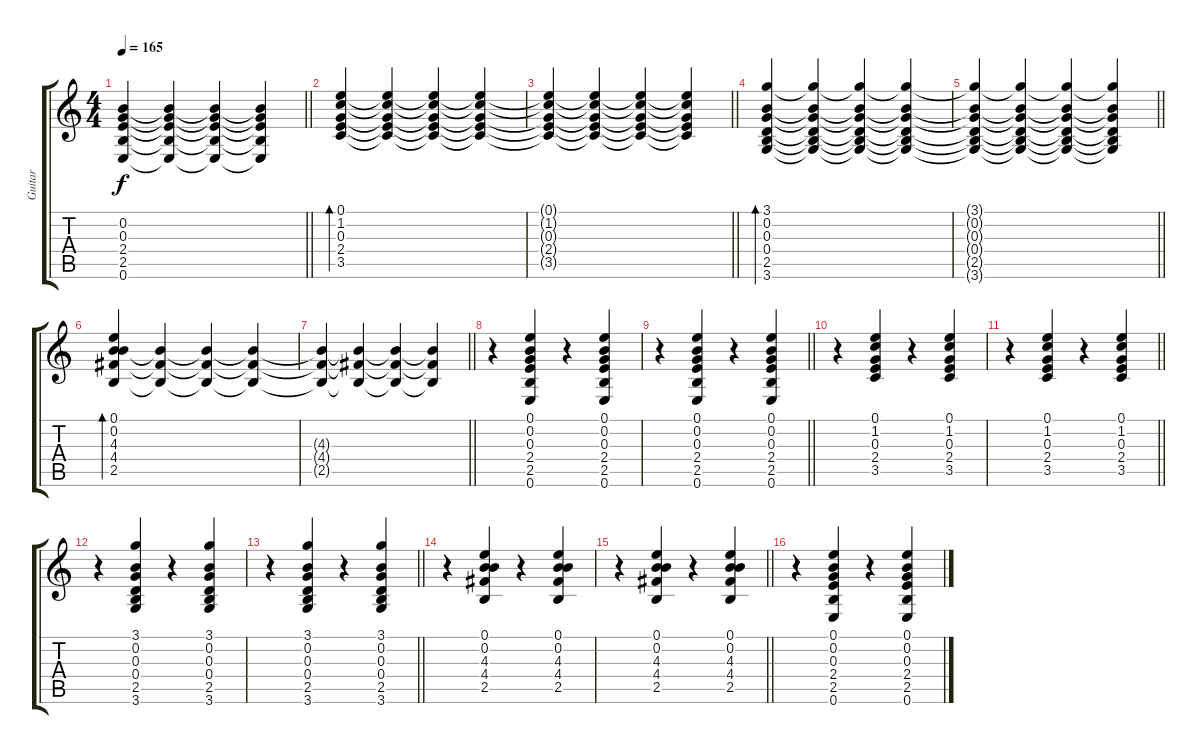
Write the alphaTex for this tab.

\track ("Guitar" "Guitar") {instrument electricguitarclean}
\staff {score tabs}
\tuning (E4 B3 G3 D3 A2 E2) {hide}
\ts (4 4)
\tempo 165
\clef g2
\barLineRight lightlight
\ks c
(0.2{t} 0.3{t} 2.4{t} 2.5{t} 0.6{t}).4{dy f} (0.2{t} 0.3{t} 2.4{t} 2.5{t} 0.6{t}).4 (0.2{t} 0.3{t} 2.4{t} 2.5{t} 0.6{t}).4 (0.2{t} 0.3{t} 2.4{t} 2.5{t} 0.6{t}).4 |
(0.1 1.2 0.3 2.4 3.5).4{bd 60} (0.1{t} 1.2{t} 0.3{t} 2.4{t} 3.5{t}).4 (0.1{t} 1.2{t} 0.3{t} 2.4{t} 3.5{t}).4 (0.1{t} 1.2{t} 0.3{t} 2.4{t} 3.5{t}).4 |
\barLineRight lightlight
(0.1{t} 1.2{t} 0.3{t} 2.4{t} 3.5{t}).4 (0.1{t} 1.2{t} 0.3{t} 2.4{t} 3.5{t}).4 (0.1{t} 1.2{t} 0.3{t} 2.4{t} 3.5{t}).4 (0.1{t} 1.2{t} 0.3{t} 2.4{t} 3.5{t}).4 |
(3.1 0.2 0.3 0.4 2.5 3.6).4{bd 60} (3.1{t} 0.2{t} 0.3{t} 0.4{t} 2.5{t} 3.6{t}).4 (3.1{t} 0.2{t} 0.3{t} 0.4{t} 2.5{t} 3.6{t}).4 (3.1{t} 0.2{t} 0.3{t} 0.4{t} 2.5{t} 3.6{t}).4 |
\barLineRight lightlight
(3.1{t} 0.2{t} 0.3{t} 0.4{t} 2.5{t} 3.6{t}).4 (3.1{t} 0.2{t} 0.3{t} 0.4{t} 2.5{t} 3.6{t}).4 (3.1{t} 0.2{t} 0.3{t} 0.4{t} 2.5{t} 3.6{t}).4 (3.1{t} 0.2{t} 0.3{t} 0.4{t} 2.5{t} 3.6{t}).4 |
(0.1 0.2 4.3 4.4 2.5).4{bd 60} (4.3{t} 4.4{t} 2.5{t}).4 (4.3{t} 4.4{t} 2.5{t}).4 (4.3{t} 4.4{t} 2.5{t}).4 |
\barLineRight lightlight
(4.3{t} 4.4{t} 2.5{t}).4 (4.3{t} 4.4{t} 2.5{t}).4 (4.3{t} 4.4{t} 2.5{t}).4 (4.3{t} 4.4{t} 2.5{t}).4 |
r.4 (0.1 0.2 0.3 2.4 2.5 0.6).4 r.4 (0.1 0.2 0.3 2.4 2.5 0.6).4 |
\barLineRight lightlight
r.4 (0.1 0.2 0.3 2.4 2.5 0.6).4 r.4 (0.1 0.2 0.3 2.4 2.5 0.6).4 |
r.4 (0.1 1.2 0.3 2.4 3.5).4 r.4 (0.1 1.2 0.3 2.4 3.5).4 |
\barLineRight lightlight
r.4 (0.1 1.2 0.3 2.4 3.5).4 r.4 (0.1 1.2 0.3 2.4 3.5).4 |
r.4 (3.1 0.2 0.3 0.4 2.5 3.6).4 r.4 (3.1 0.2 0.3 0.4 2.5 3.6).4 |
\barLineRight lightlight
r.4 (3.1 0.2 0.3 0.4 2.5 3.6).4 r.4 (3.1 0.2 0.3 0.4 2.5 3.6).4 |
r.4 (0.1 0.2 4.3 4.4 2.5).4 r.4 (0.1 0.2 4.3 4.4 2.5).4 |
\barLineRight lightlight
r.4 (0.1 0.2 4.3 4.4 2.5).4 r.4 (0.1 0.2 4.3 4.4 2.5).4 |
r.4 (0.1 0.2 0.3 2.4 2.5 0.6).4 r.4 (0.1 0.2 0.3 2.4 2.5 0.6).4
